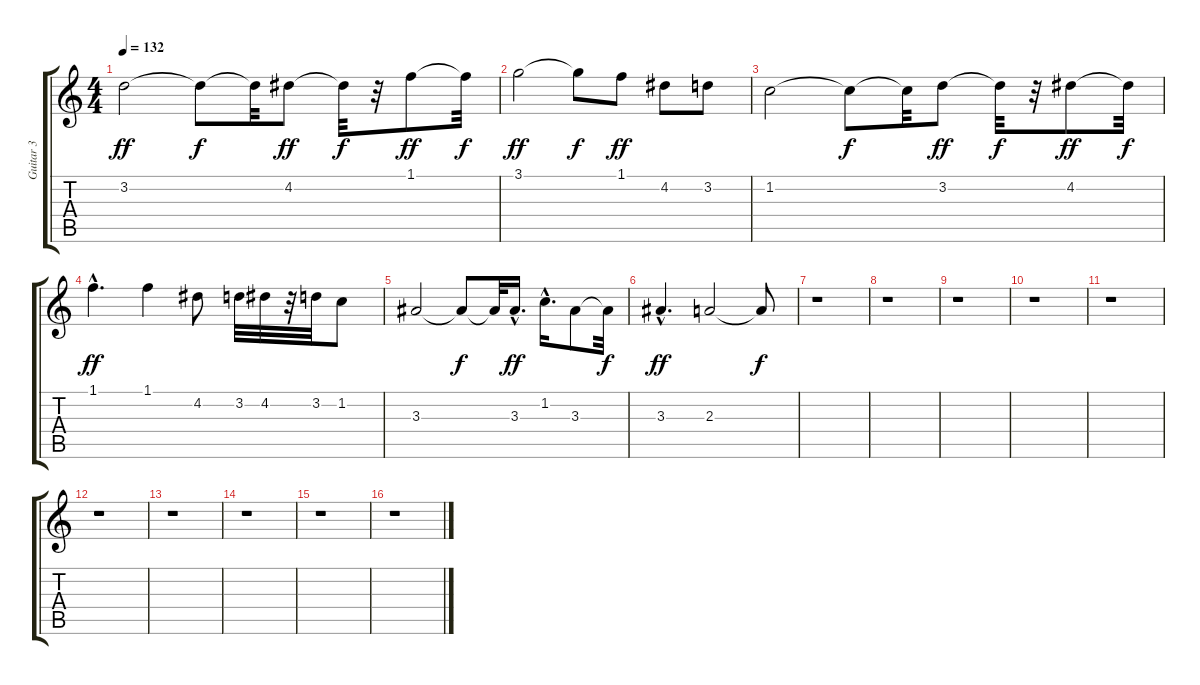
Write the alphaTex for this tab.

\track ("Guitar 3" "Guitar 3") {instrument overdrivenguitar}
\staff {score tabs}
\tuning (E4 B3 G3 D3 A2 E2) {hide}
\ts (4 4)
\tempo 132
\clef g2
\ks c
3.2.2{dy ff} 3.2{t}.8{dy f} 3.2{t}.32 4.2.8{dy ff} 4.2{t}.32{dy f} r.32 1.1.8{dy ff} 1.1{t}.32{dy f} |
3.1.2{dy ff} 3.1{t}.8{dy f} 1.1.8{dy ff} 4.2.8 3.2.8 |
1.2.2 1.2{t}.8{dy f} 1.2{t}.32 3.2.8{dy ff} 3.2{t}.32{dy f} r.32 4.2.8{dy ff} 4.2{t}.32{dy f} |
1.1{hac}.4{d dy ff} 1.1.4 4.2.8 3.2.32 4.2.32 r.32 3.2.32 1.2.8 |
3.3.2 3.3{t}.8{dy f} 3.3{t}.32 3.3{hac}.16{d dy ff} 1.2{hac}.16{d} 3.3.8 3.3{t}.32{dy f} |
3.3{hac}.4{d dy ff} 2.3.2 2.3{t}.8{dy f} |
r.1 |
r.1 |
r.1 |
r.1 |
r.1 |
r.1 |
r.1 |
r.1 |
r.1 |
r.1
